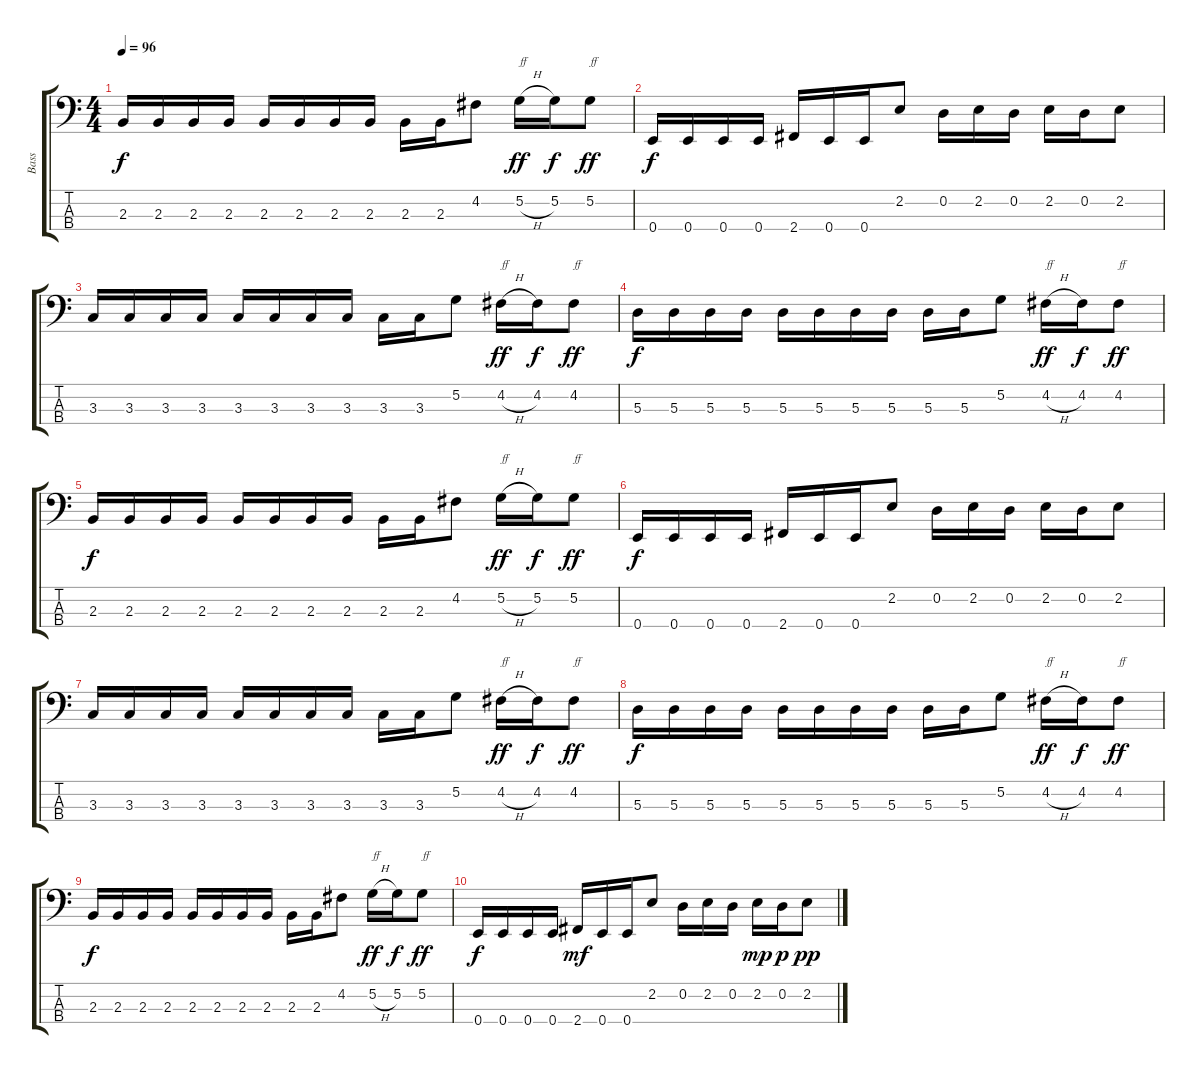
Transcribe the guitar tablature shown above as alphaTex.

\track ("Bass" "Bass") {instrument electricbasspick}
\staff {score tabs}
\tuning (G2 D2 A1 E1) {hide}
\ts (4 4)
\tempo 96
\clef f4
\ks c
2.3.16{dy f} 2.3.16 2.3.16 2.3.16 2.3.16 2.3.16 2.3.16 2.3.16 2.3.16 2.3.16 4.2.8 5.2{h}.16{txt "ff" dy ff} 5.2.16{dy f} 5.2.8{txt "ff" dy ff} |
0.4.16{dy f} 0.4.16 0.4.16 0.4.16 2.4.16 0.4.16 0.4.16 2.2.8 0.2.16 2.2.16 0.2.16 2.2.16 0.2.16 2.2.8 |
3.3.16 3.3.16 3.3.16 3.3.16 3.3.16 3.3.16 3.3.16 3.3.16 3.3.16 3.3.16 5.2.8 4.2{h}.16{txt "ff" dy ff} 4.2.16{dy f} 4.2.8{txt "ff" dy ff} |
5.3.16{dy f} 5.3.16 5.3.16 5.3.16 5.3.16 5.3.16 5.3.16 5.3.16 5.3.16 5.3.16 5.2.8 4.2{h}.16{txt "ff" dy ff} 4.2.16{dy f} 4.2.8{txt "ff" dy ff} |
2.3.16{dy f} 2.3.16 2.3.16 2.3.16 2.3.16 2.3.16 2.3.16 2.3.16 2.3.16 2.3.16 4.2.8 5.2{h}.16{txt "ff" dy ff} 5.2.16{dy f} 5.2.8{txt "ff" dy ff} |
0.4.16{dy f} 0.4.16 0.4.16 0.4.16 2.4.16 0.4.16 0.4.16 2.2.8 0.2.16 2.2.16 0.2.16 2.2.16 0.2.16 2.2.8 |
3.3.16 3.3.16 3.3.16 3.3.16 3.3.16 3.3.16 3.3.16 3.3.16 3.3.16 3.3.16 5.2.8 4.2{h}.16{txt "ff" dy ff} 4.2.16{dy f} 4.2.8{txt "ff" dy ff} |
5.3.16{dy f} 5.3.16 5.3.16 5.3.16 5.3.16 5.3.16 5.3.16 5.3.16 5.3.16 5.3.16 5.2.8 4.2{h}.16{txt "ff" dy ff} 4.2.16{dy f} 4.2.8{txt "ff" dy ff} |
2.3.16{dy f} 2.3.16 2.3.16 2.3.16 2.3.16 2.3.16 2.3.16 2.3.16 2.3.16 2.3.16 4.2.8 5.2{h}.16{txt "ff" dy ff} 5.2.16{dy f} 5.2.8{txt "ff" dy ff} |
0.4.16{txt "" dy f} 0.4.16 0.4.16 0.4.16 2.4.16{dy mf} 0.4.16 0.4.16 2.2.8 0.2.16 2.2.16 0.2.16 2.2.16{dy mp} 0.2.16{dy p} 2.2.8{dy pp}
